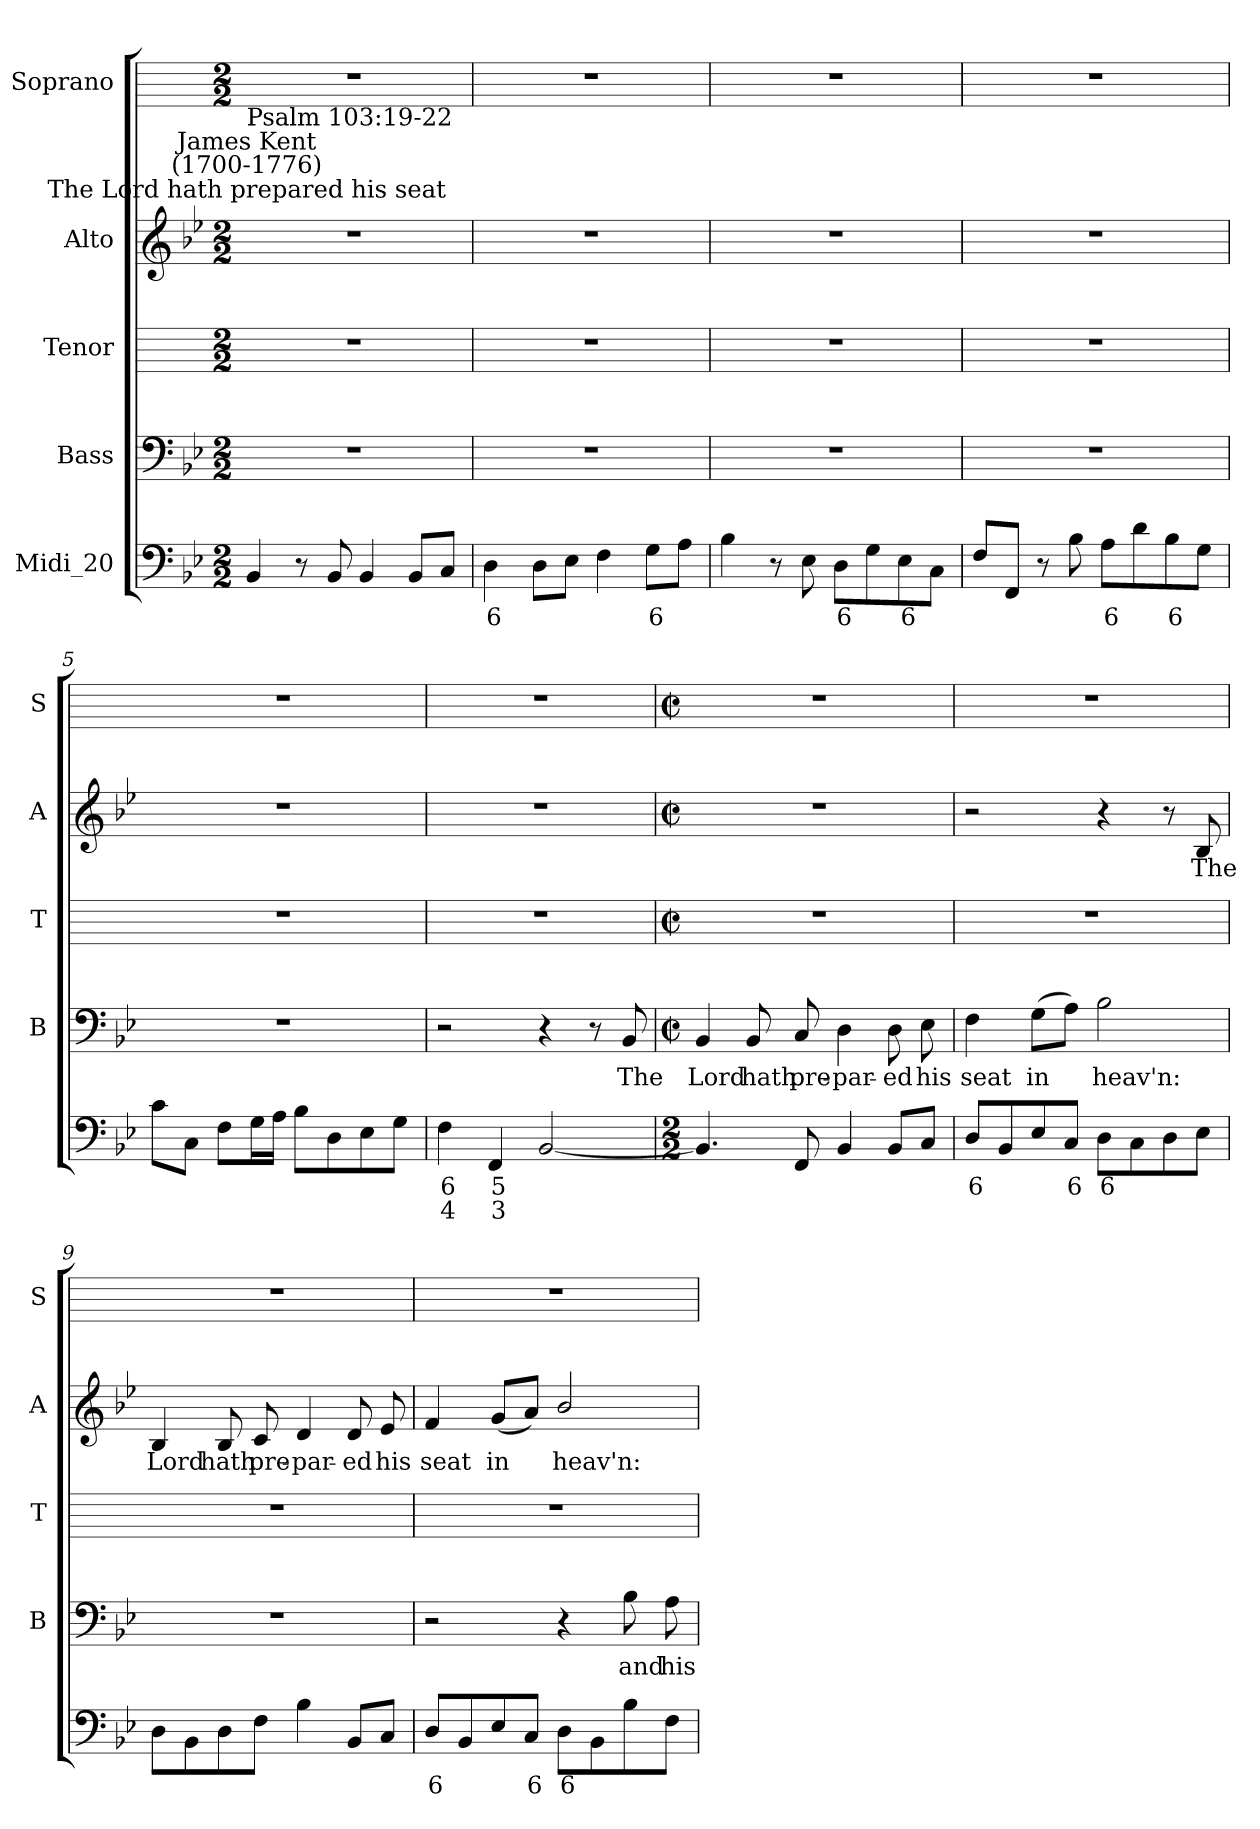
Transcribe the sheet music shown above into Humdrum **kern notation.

**kern	**text	**text	**kern	**text	**kern	**kern	**text	**kern
*part5	*part5	*part5	*part4	*part4	*part3	*part2	*part2	*part1
*staff5	*staff5	*staff5	*staff4	*staff4	*staff3	*staff2	*staff2	*staff1
*I"Midi_20	*	*	*I"Bass	*	*I"Tenor	*I"Alto	*	*I"Soprano
*	*	*	*I'B	*	*I'T	*I'A	*	*I'S
*clefF4	*	*	*clefF4	*	*	*clefG2	*	*
*k[b-e-]	*	*	*k[b-e-]	*	*	*k[b-e-]	*	*
*B-:	*	*	*B-:	*	*	*B-:	*	*
*M2/2	*	*	*M2/2	*	*M2/2	*M2/2	*	*M2/2
=1	=1	=1	=1	=1	=1	=1	=1	=1
!	!	!	!	!	!	!LO:TX:a:cj:t=The Lord hath prepared his seat	!	!
!	!	!	!	!	!	!LO:TX:a:cj:t=James Kent\n(1700-1776)	!	!
!	!	!	!	!	!	!LO:TX:a:t=Psalm 103&colon;19-22	!	!
4BB-	.	.	1r	.	1r	1r	.	1r
8r	.	.	.	.	.	.	.	.
8BB-	.	.	.	.	.	.	.	.
4BB-	.	.	.	.	.	.	.	.
8BB-L	.	.	.	.	.	.	.	.
8CJ	.	.	.	.	.	.	.	.
=2	=2	=2	=2	=2	=2	=2	=2	=2
!	!LO:LY:b	!	!	!	!	!	!	!
4D	6	.	1r	.	1r	1r	.	1r
8DL	.	.	.	.	.	.	.	.
8E-J	.	.	.	.	.	.	.	.
4F	.	.	.	.	.	.	.	.
!	!LO:LY:b	!	!	!	!	!	!	!
8GL	6	.	.	.	.	.	.	.
8AJ	.	.	.	.	.	.	.	.
=3	=3	=3	=3	=3	=3	=3	=3	=3
4B-	.	.	1r	.	1r	1r	.	1r
8r	.	.	.	.	.	.	.	.
8E-	.	.	.	.	.	.	.	.
!	!LO:LY:b	!	!	!	!	!	!	!
8DL	6	.	.	.	.	.	.	.
8G	.	.	.	.	.	.	.	.
!	!LO:LY:b	!	!	!	!	!	!	!
8E-	6	.	.	.	.	.	.	.
8CJ	.	.	.	.	.	.	.	.
=4	=4	=4	=4	=4	=4	=4	=4	=4
8FL	.	.	1r	.	1r	1r	.	1r
8FFJ	.	.	.	.	.	.	.	.
8r	.	.	.	.	.	.	.	.
8B-	.	.	.	.	.	.	.	.
!	!LO:LY:b	!	!	!	!	!	!	!
8AL	6	.	.	.	.	.	.	.
8d	.	.	.	.	.	.	.	.
!	!LO:LY:b	!	!	!	!	!	!	!
8B-	6	.	.	.	.	.	.	.
8GJ	.	.	.	.	.	.	.	.
=5	=5	=5	=5	=5	=5	=5	=5	=5
8cL	.	.	1r	.	1r	1r	.	1r
8CJ	.	.	.	.	.	.	.	.
8FL	.	.	.	.	.	.	.	.
16GL	.	.	.	.	.	.	.	.
16AJJ	.	.	.	.	.	.	.	.
8B-L	.	.	.	.	.	.	.	.
8D	.	.	.	.	.	.	.	.
8E-	.	.	.	.	.	.	.	.
8GJ	.	.	.	.	.	.	.	.
=6	=6	=6	=6	=6	=6	=6	=6	=6
!	!LO:LY:b	!LO:LY:b	!	!	!	!	!	!
4F	6	4	2r	.	1r	1r	.	1r
!	!LO:LY:b	!LO:LY:b	!	!	!	!	!	!
4FF	5	3	.	.	.	.	.	.
[2BB-	.	.	4r	.	.	.	.	.
.	.	.	8r	.	.	.	.	.
!	!	!	!	!LO:LY:b	!	!	!	!
.	.	.	8BB-	The	.	.	.	.
!!LO:LB:g=z
=7	=7	=7	=7	=7	=7	=7	=7	=7
*M2/2	*	*	*M2/2	*	*M2/2	*M2/2	*	*M2/2
*	*	*	*met(c|)	*	*met(c|)	*met(c|)	*	*met(c|)
!	!	!	!	!LO:LY:b	!	!	!	!
4.BB-]	.	.	4BB-	Lord	1r	1r	.	1r
!	!	!	!	!LO:LY:b	!	!	!	!
.	.	.	8BB-	hath	.	.	.	.
!	!	!	!	!LO:LY:b	!	!	!	!
8FF	.	.	8C	pre-	.	.	.	.
!	!	!	!	!LO:LY:b	!	!	!	!
4BB-	.	.	4D	-par-	.	.	.	.
!	!	!	!	!LO:LY:b	!	!	!	!
8BB-L	.	.	8D	-ed	.	.	.	.
!	!	!	!	!LO:LY:b	!	!	!	!
8CJ	.	.	8E-	his	.	.	.	.
=8	=8	=8	=8	=8	=8	=8	=8	=8
!	!LO:LY:b	!	!	!LO:LY:b	!	!	!	!
8DL	6	.	4F	seat	1r	2r	.	1r
8BB-	.	.	.	.	.	.	.	.
!	!	!	!	!LO:LY:b	!	!	!	!
8E-	.	.	(>8GL	in	.	.	.	.
!	!LO:LY:b	!	!	!	!	!	!	!
8CJ	6	.	8AJ)	.	.	.	.	.
!	!LO:LY:b	!	!	!LO:LY:b	!	!	!	!
8DL	6	.	2B-	heav'n:	.	4r	.	.
8C	.	.	.	.	.	.	.	.
8D	.	.	.	.	.	8r	.	.
!	!	!	!	!	!	!	!LO:LY:b	!
8E-J	.	.	.	.	.	8B-	The	.
=9	=9	=9	=9	=9	=9	=9	=9	=9
!	!	!	!	!	!	!	!LO:LY:b	!
8DL	.	.	1r	.	1r	4B-	Lord	1r
8BB-	.	.	.	.	.	.	.	.
!	!	!	!	!	!	!	!LO:LY:b	!
8D	.	.	.	.	.	8B-	hath	.
!	!	!	!	!	!	!	!LO:LY:b	!
8FJ	.	.	.	.	.	8c	pre-	.
!	!	!	!	!	!	!	!LO:LY:b	!
4B-	.	.	.	.	.	4d	-par-	.
!	!	!	!	!	!	!	!LO:LY:b	!
8BB-L	.	.	.	.	.	8d	-ed	.
!	!	!	!	!	!	!	!LO:LY:b	!
8CJ	.	.	.	.	.	8e-	his	.
=10	=10	=10	=10	=10	=10	=10	=10	=10
!	!LO:LY:b	!	!	!	!	!	!LO:LY:b	!
8DL	6	.	2r	.	1r	4f	seat	1r
8BB-	.	.	.	.	.	.	.	.
!	!	!	!	!	!	!	!LO:LY:b	!
8E-	.	.	.	.	.	(<8gL	in	.
!	!LO:LY:b	!	!	!	!	!	!	!
8CJ	6	.	.	.	.	8aJ)	.	.
!	!LO:LY:b	!	!	!	!	!	!LO:LY:b	!
8DL	6	.	4r	.	.	2b-/	heav'n:	.
8BB-	.	.	.	.	.	.	.	.
!	!	!	!	!LO:LY:b	!	!	!	!
8B-	.	.	8B-	and	.	.	.	.
!	!	!	!	!LO:LY:b	!	!	!	!
8FJ	.	.	8A	his	.	.	.	.
=	=	=	=	=	=	=	=	=
*-	*-	*-	*-	*-	*-	*-	*-	*-
